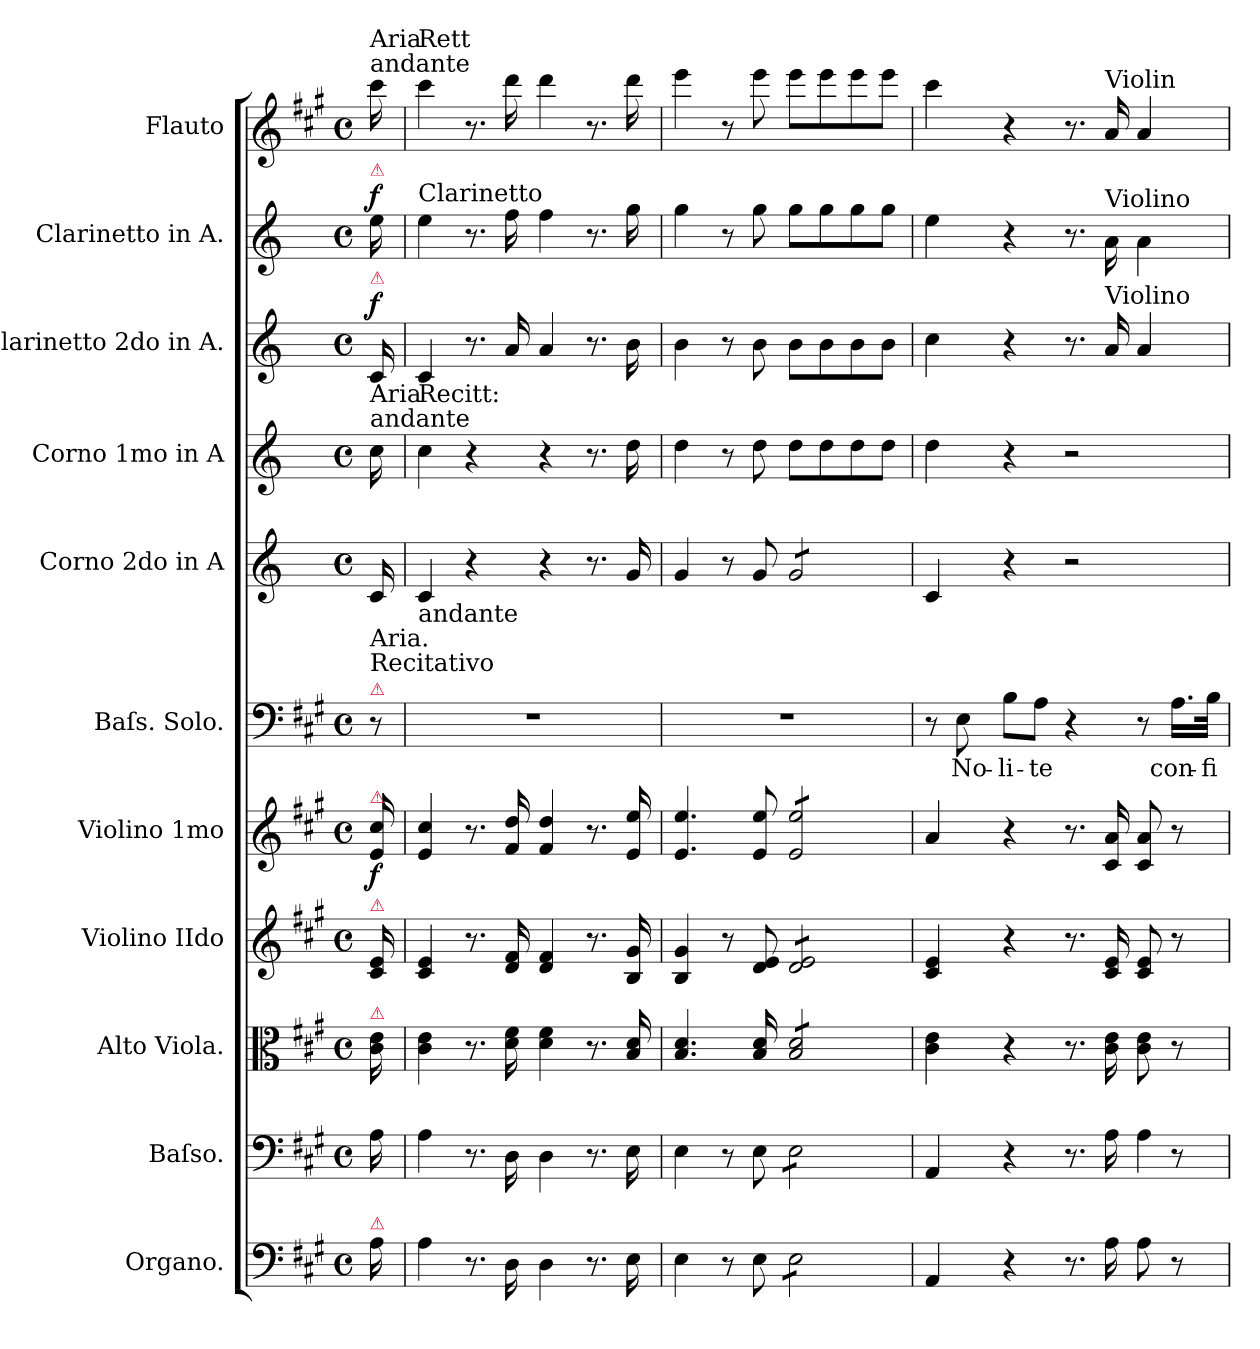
**kern	**kern	**kern	**dynam	**kern	**kern	**dynam	**kern	**text	**kern	**kern	**kern	**dynam	**kern	**dynam	**kern
*part11	*part10	*part9	*part9	*part8	*part7	*part7	*part6	*part6	*part5	*part4	*part3	*part3	*part2	*part2	*part1
*staff11	*staff10	*staff9	*staff9	*staff8	*staff7	*staff7	*staff6	*staff6	*staff5	*staff4	*staff3	*staff3	*staff2	*staff2	*staff1
*I"Organo.	*I"Baſso.	*I"Alto Viola.	*	*I"Violino IIdo	*I"Violino 1mo	*	*I"Baſs. Solo.	*	*I"Corno 2do in A	*I"Corno 1mo in A	*I"Clarinetto 2do in A.	*	*I"Clarinetto in A.	*	*I"Flauto
*I'org	*I'b	*I'a-vla	*	*I'Vn II	*	*	*I'B	*	*I'cor 2	*I'cor 1	*I'cl 2	*	*I'cl 1	*	*I'fl
*clefF4	*clefF4	*clefC3	*	*clefG2	*clefG2	*	*clefF4	*	*clefG2	*clefG2	*clefG2	*	*clefG2	*	*clefG2
*	*	*	*	*	*	*	*	*	*ITrd2c3	*ITrd2c3	*ITrd2c3	*	*ITrd2c3	*	*
*k[f#c#g#]	*k[f#c#g#]	*k[f#c#g#]	*	*k[f#c#g#]	*k[f#c#g#]	*	*k[f#c#g#]	*	*k[f#c#g#]	*k[f#c#g#]	*k[f#c#g#]	*	*k[f#c#g#]	*	*k[f#c#g#]
*A:	*A:	*A:	*	*A:	*A:	*	*A:	*	*A:	*A:	*A:	*	*A:	*	*A:
*M4/4	*M4/4	*M4/4	*	*M4/4	*M4/4	*	*M4/4	*	*M4/4	*M4/4	*M4/4	*	*M4/4	*	*M4/4
*met(c)	*met(c)	*met(c)	*	*met(c)	*met(c)	*	*met(c)	*	*met(c)	*met(c)	*met(c)	*	*met(c)	*	*met(c)
=	=	=	=	=	=	=	=	=	=	=	=	=	=	=	=
!	!	!	!	!	!	!	!	!	!	!	!	!	!	!	!LO:TX:a:t=andante
!	!	!	!	!	!	!	!	!	!	!	!	!	!	!	!LO:TX:a:t=Aria
!	!	!	!	!	!	!	!	!	!	!	!	!	!LO:TX:a:color=crimson:t=⚠	!	!
!	!	!	!	!	!	!	!	!	!	!	!LO:TX:a:color=crimson:t=⚠	!	!	!	!
!	!	!	!	!	!	!	!	!	!	!LO:TX:a:t=andante	!	!	!	!	!
!	!	!	!	!	!	!	!	!	!	!LO:TX:a:t=Aria	!	!	!	!	!
!	!	!	!	!	!	!	!LO:TX:a:color=crimson:t=⚠	!	!	!	!	!	!	!	!
!	!	!	!	!	!	!	!LO:TX:a:t=Recitativo	!	!	!	!	!	!	!	!
!	!	!	!	!	!	!	!LO:TX:a:t=Aria.	!	!	!	!	!	!	!	!
!	!	!	!	!	!LO:TX:a:color=crimson:t=⚠	!	!	!	!	!	!	!	!	!	!
!	!	!	!	!LO:TX:a:color=crimson:t=⚠	!	!	!	!	!	!	!	!	!	!	!
!	!	!LO:TX:a:color=crimson:t=⚠	!	!	!	!	!	!	!	!	!	!	!	!	!
!LO:TX:a:color=crimson:t=⚠	!	!	!	!	!	!	!	!	!	!	!	!	!	!	!
!	!	!	!LO:DY:b	!	!	!LO:DY:b	!LO:N:vis=8	!	!	!	!	!LO:DY:a	!	!LO:DY:a	!
16A\	16A\	16c#\ 16e\	fo	16c#/ 16e/	16e/ 16cc#/	f	16r	.	16A/	16a\	16A/	f	16cc#\	f	16ccc#\
=1	=1	=1	=1	=1	=1	=1	=1	=1	=1	=1	=1	=1	=1	=1	=1
!	!	!	!	!	!	!	!	!	!	!	!	!	!	!	!LO:TX:a:t=Rett
!	!	!	!	!	!	!	!	!	!	!	!	!	!LO:TX:a:t=Clarinetto	!	!
!	!	!	!	!	!	!	!	!	!	!LO:TX:a:t=Recitt&colon;	!	!	!	!	!
!	!	!	!	!	!	!	!LO:TX:a:t=andante	!	!	!	!	!	!	!	!
4A\	4A\	4c#\ 4e\	.	4c#/ 4e/	4e/ 4cc#/	.	1r	.	4A/	4a\	4A/	.	4cc#\	.	4ccc#\
8.r	8.r	8.r	.	8.r	8.r	.	.	.	4r	4r	8.r	.	8.r	.	8.r
16D\	16D\	16d\ 16f#\	.	16d/ 16f#/	16f#/ 16dd/	.	.	.	.	.	16f#/	.	16dd\	.	16ddd\
4D\	4D\	4d\ 4f#\	.	4d/ 4f#/	4f#/ 4dd/	.	.	.	4r	4r	4f#/	.	4dd\	.	4ddd\
8.r	8.r	8.r	.	8.r	8.r	.	.	.	8.r	8.r	8.r	.	8.r	.	8.r
16E\	16E\	16B/ 16d/	.	16B/ 16g#/	16e/ 16ee/	.	.	.	16e/	16b\	16g#\	.	16ee\	.	16ddd\
=2	=2	=2	=2	=2	=2	=2	=2	=2	=2	=2	=2	=2	=2	=2	=2
4E\	4E\	4.B/ 4.d/	.	4B/ 4g#/	4.e/ 4.ee/	.	1r	.	4e/	4b\	4g#\	.	4ee\	.	4eee\
8r	8r	.	.	8r	.	.	.	.	8r	8r	8r	.	8r	.	8r
!	!	!LO:N:vis=16	!	!	!	!	!	!	!	!	!	!	!	!	!
8E\	8E\	8B/ 8d/	.	8d/ 8e/	8e/ 8ee/	.	.	.	8e/	8b\	8g#\	.	8ee\	.	8eee\
*tremolo	*	*	*	*	*	*	*	*	*	*	*	*	*	*	*
*	*tremolo	*	*	*	*	*	*	*	*	*	*	*	*	*	*
*	*	*tremolo	*	*	*	*	*	*	*	*	*	*	*	*	*
*	*	*	*	*tremolo	*	*	*	*	*	*	*	*	*	*	*
*	*	*	*	*	*tremolo	*	*	*	*	*	*	*	*	*	*
*	*	*	*	*	*	*	*	*	*tremolo	*	*	*	*	*	*
8E\L	8E\L	8B/ 8d/L	.	8d/ 8e/L	8e/ 8ee/L	.	.	.	8e/L	8b\L	8g#\L	.	8ee\L	.	8eee\L
8E\	8E\	8B/ 8d/	.	8d/ 8e/	8e/ 8ee/	.	.	.	8e/	8b\	8g#\	.	8ee\	.	8eee\
8E\	8E\	8B/ 8d/	.	8d/ 8e/	8e/ 8ee/	.	.	.	8e/	8b\	8g#\	.	8ee\	.	8eee\
8E\J	8E\J	8B/ 8d/J	.	8d/ 8e/J	8e/ 8ee/J	.	.	.	8e/J	8b\J	8g#\J	.	8ee\J	.	8eee\J
*	*	*	*	*	*	*	*	*	*Xtremolo	*	*	*	*	*	*
*	*	*	*	*	*Xtremolo	*	*	*	*	*	*	*	*	*	*
*	*	*	*	*Xtremolo	*	*	*	*	*	*	*	*	*	*	*
*	*	*Xtremolo	*	*	*	*	*	*	*	*	*	*	*	*	*
*	*Xtremolo	*	*	*	*	*	*	*	*	*	*	*	*	*	*
*Xtremolo	*	*	*	*	*	*	*	*	*	*	*	*	*	*	*
=3	=3	=3	=3	=3	=3	=3	=3	=3	=3	=3	=3	=3	=3	=3	=3
4AA/	4AA/	4c#\ 4e\	.	4c#/ 4e/	4a/	.	8r	.	4A/	4b\	4a\	.	4cc#\	.	4ccc#\
.	.	.	.	.	.	.	8E\	No-	.	.	.	.	.	.	.
4r	4r	4r	.	4r	4r	.	8B\L	-li-	4r	4r	4r	.	4r	.	4r
.	.	.	.	.	.	.	8A\J	-te	.	.	.	.	.	.	.
8.r	8.r	8.r	.	8.r	8.r	.	4r	.	2r	2r	8.r	.	8.r	.	8.r
!	!	!	!	!	!	!	!	!	!	!	!	!	!	!	!LO:TX:a:t=Violin
!	!	!	!	!	!	!	!	!	!	!	!	!	!LO:TX:a:t=Violino	!	!
!	!	!	!	!	!	!	!	!	!	!	!LO:TX:a:t=Violino	!	!	!	!
16A\	16A\	16c#\ 16e\	.	16c#/ 16e/	16c#/ 16a/	.	.	.	.	.	16f#/	.	16f#\	.	16a/
!	!LO:N:vis=4	!	!	!	!	!	!	!	!	!	!	!	!	!	!
8A\	8A\	8c#\ 8e\	.	8c#/ 8e/	8c#/ 8a/	.	8r	.	.	.	4f#/	.	4f#\	.	4a/
8r	8r	8r	.	8r	8r	.	16.A\LL	con-	.	.	.	.	.	.	.
.	.	.	.	.	.	.	32B\JJk	-fi-	.	.	.	.	.	.	.
=	=	=	=	=	=	=	=	=	=	=	=	=	=	=	=
*-	*-	*-	*-	*-	*-	*-	*-	*-	*-	*-	*-	*-	*-	*-	*-
